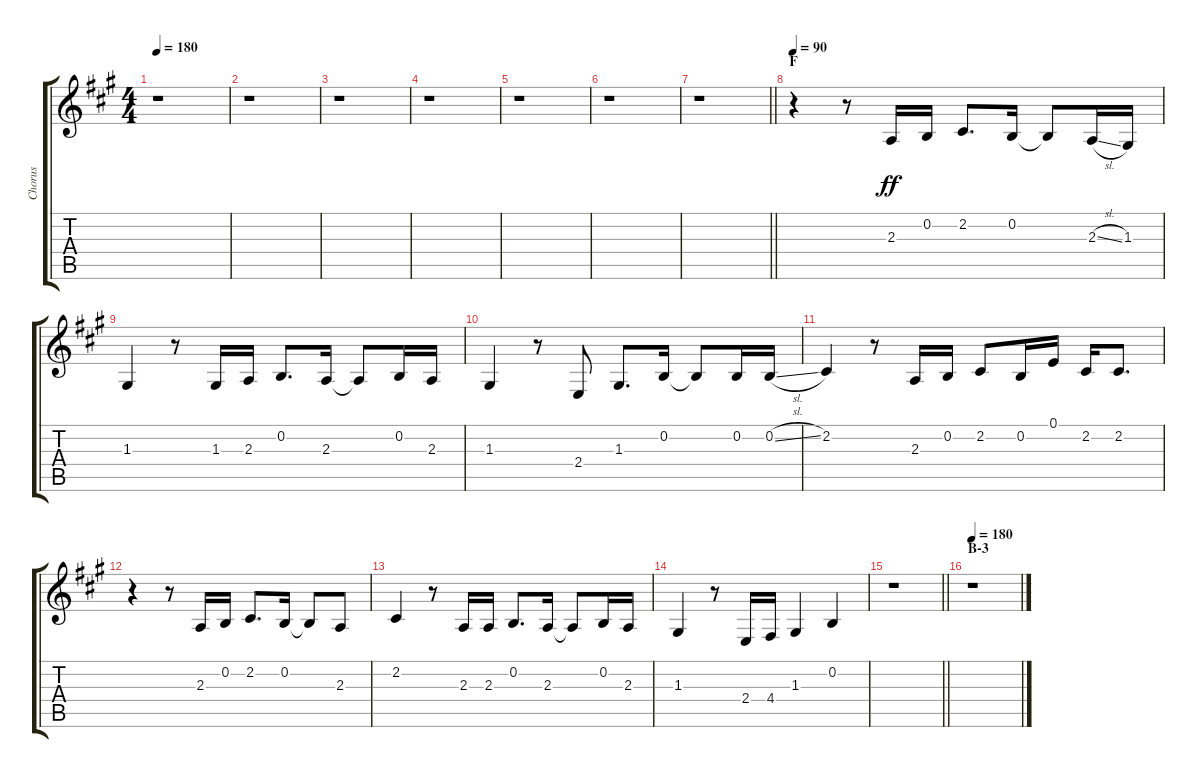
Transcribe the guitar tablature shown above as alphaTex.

\track ("Chorus" "Chorus") {instrument voiceoohs}
\staff {score tabs}
\tuning (E4 B3 G3 D3 A2 E2) {hide}
\ts (4 4)
\tempo 180
\clef g2
\ks a
r.1{dy ff} |
r.1 |
r.1 |
r.1 |
r.1 |
r.1 |
\barLineRight lightlight
r.1 |
\section ("" "F")
\tempo 90
r.4 r.8 2.3.16 0.2.16 2.2.8{d} 0.2.16 0.2{t}.8 2.3{sl}.16 1.3.16 |
1.3.4 r.8 1.3.16 2.3.16 0.2.8{d} 2.3.16 2.3{t}.8 0.2.16 2.3.16 |
1.3.4 r.8 2.4.8 1.3.8{d} 0.2.16 0.2{t}.8 0.2.16 0.2{sl}.16 |
2.2.4 r.8 2.3.16 0.2.16 2.2.8 0.2.16 0.1.16 2.2.16 2.2.8{d} |
r.4 r.8 2.3.16 0.2.16 2.2.8{d} 0.2.16 0.2{t}.8 2.3.8 |
2.2.4 r.8 2.3.16 2.3.16 0.2.8{d} 2.3.16 2.3{t}.8 0.2.16 2.3.16 |
1.3.4 r.8 2.4.16 4.4.16 1.3.4 0.2.4 |
\barLineRight lightlight
r.1 |
\section ("" "B-3")
\tempo 180
r.1
